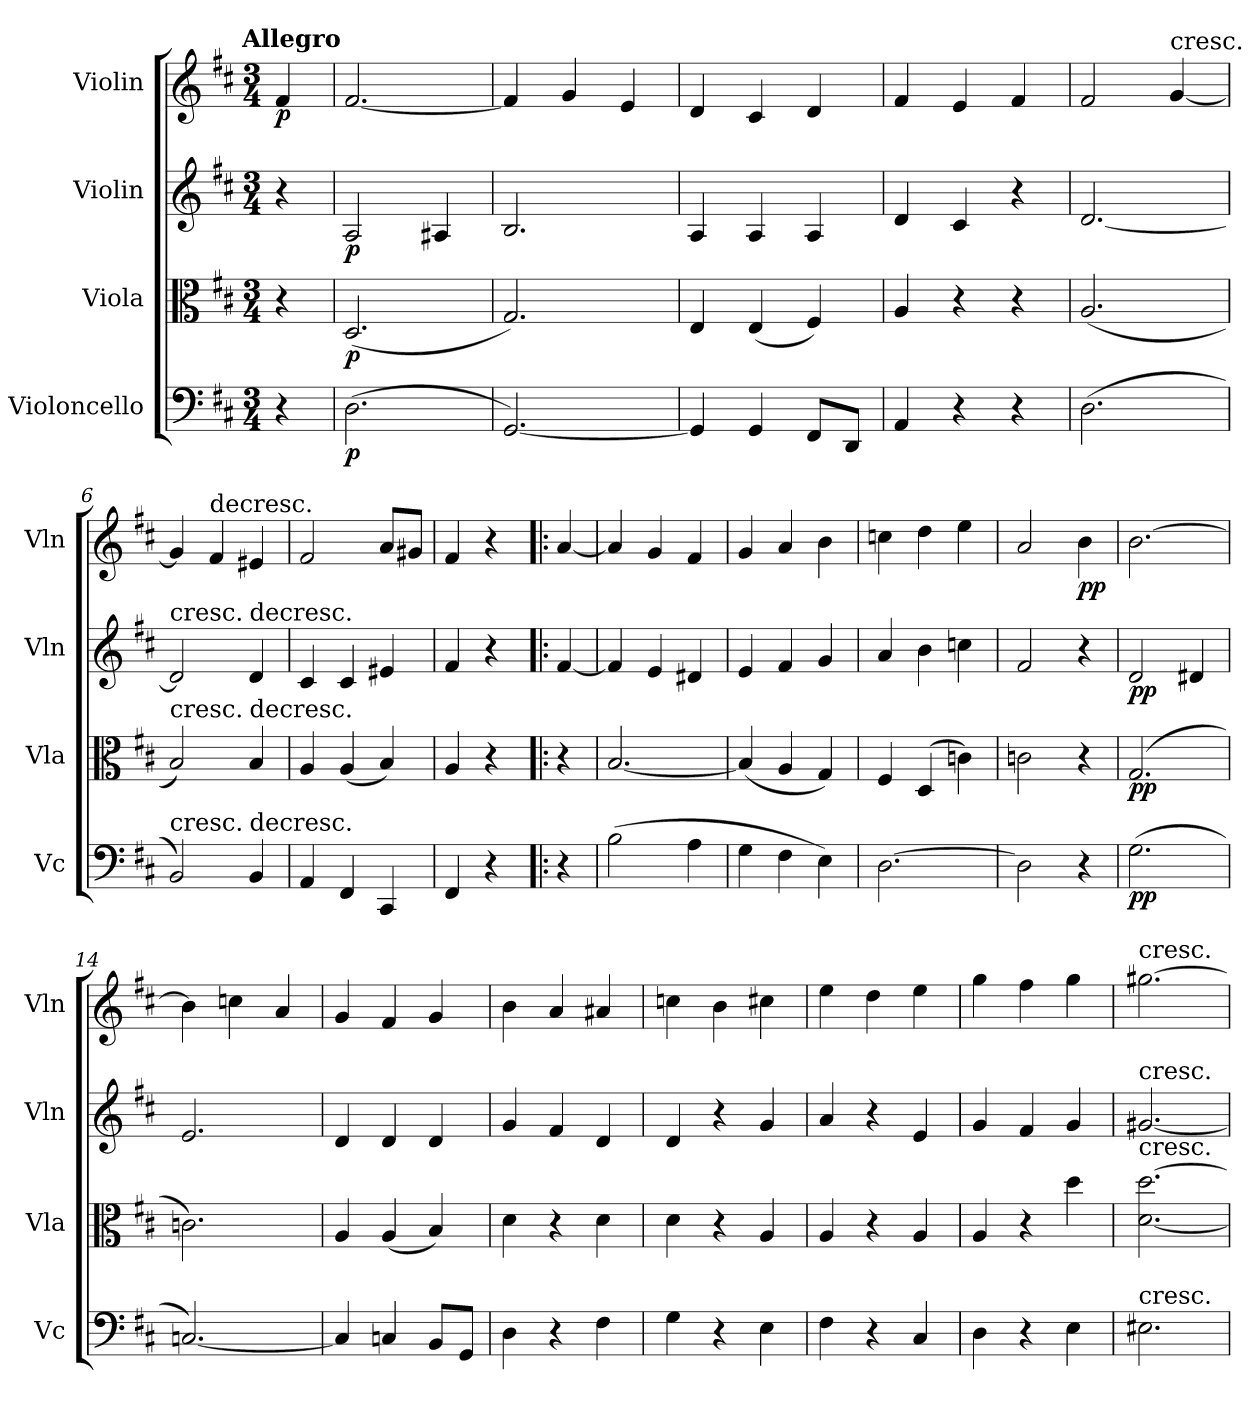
**kern	**dynam	**kern	**dynam	**kern	**dynam	**kern	**dynam
*part4	*part4	*part3	*part3	*part2	*part2	*part1	*part1
*staff4	*staff4	*staff3	*staff3	*staff2	*staff2	*staff1	*staff1
*I"Violoncello	*	*I"Viola	*	*I"Violin	*	*I"Violin	*
*I'Vc	*	*I'Vla	*	*I'Vln	*	*I'Vln	*
*clefF4	*	*clefC3	*	*clefG2	*	*clefG2	*
*k[f#c#]	*	*k[f#c#]	*	*k[f#c#]	*	*k[f#c#]	*
*D:	*	*D:	*	*D:	*	*D:	*
!!LO:TX:omd:t=Allegro
*M3/4	*	*M3/4	*	*M3/4	*	*M3/4	*
*MM152	*	*MM152	*	*MM152	*	*MM152	*
=	=	=	=	=	=	=	=
4r	.	4r	.	4r	.	4f#/	p
=1	=1	=1	=1	=1	=1	=1	=1
(2.D\	p	(2.D/	p	2A/	p	[2.f#/	.
.	.	.	.	4A#X/	.	.	.
=2	=2	=2	=2	=2	=2	=2	=2
[2.GG/)	.	2.G/)	.	2.B/	.	4f#/]	.
.	.	.	.	.	.	4g/	.
.	.	.	.	.	.	4e/	.
=3	=3	=3	=3	=3	=3	=3	=3
4GG/]	.	4E/	.	4A/	.	4d/	.
4GG/	.	(4E/	.	4A/	.	4c#/	.
8FF#/L	.	4F#/)	.	4A/	.	4d/	.
8DD/J	.	.	.	.	.	.	.
=4	=4	=4	=4	=4	=4	=4	=4
4AA/	.	4A/	.	4d/	.	4f#/	.
4r	.	4r	.	4c#/	.	4e/	.
4r	.	4r	.	4r	.	4f#/	.
=5	=5	=5	=5	=5	=5	=5	=5
(2.D\	.	(2.A/	.	[2.d/	.	2f#/	.
!	!	!	!	!	!	!LO:TX:t=cresc.	!
.	.	.	.	.	.	[4g/	.
=6	=6	=6	=6	=6	=6	=6	=6
!	!	!	!	!LO:TX:t=cresc.	!	!	!
!	!	!LO:TX:t=cresc.	!	!	!	!	!
!LO:TX:t=cresc.	!	!	!	!	!	!	!
2BB/)	.	2B/)	.	2d/]	.	4g/]	.
!	!	!	!	!	!	!LO:TX:t=decresc.	!
.	.	.	.	.	.	4f#/	.
!	!	!	!	!LO:TX:t=decresc.	!	!	!
!	!	!LO:TX:t=decresc.	!	!	!	!	!
!LO:TX:t=decresc.	!	!	!	!	!	!	!
4BB/	.	4B/	.	4d/	.	4e#X/	.
=7	=7	=7	=7	=7	=7	=7	=7
4AA/	.	4A/	.	4c#/	.	2f#/	.
4FF#/	.	(4A/	.	4c#/	.	.	.
4CC#/	.	4B/)	.	4e#X/	.	8a/L	.
.	.	.	.	.	.	8g#X/J	.
=8	=8	=8	=8	=8	=8	=8	=8
4FF#/	.	4A/	.	4f#/	.	4f#/	.
4r	.	4r	.	4r	.	4r	.
=!|:	=!|:	=!|:	=!|:	=!|:	=!|:	=!|:	=!|:
4r	.	4r	.	[4f#/	.	[4a/	.
=9	=9	=9	=9	=9	=9	=9	=9
(2B\	.	[2.B/	.	4f#/]	.	4a/]	.
.	.	.	.	4e/	.	4g/	.
4A\	.	.	.	4d#X/	.	4f#/	.
=10	=10	=10	=10	=10	=10	=10	=10
4G\	.	(4B/]	.	4e/	.	4g/	.
4F#\	.	4A/	.	4f#/	.	4a/	.
4E\)	.	4G/)	.	4g/	.	4b\	.
=11	=11	=11	=11	=11	=11	=11	=11
[2.D\	.	4F#/	.	4a/	.	4ccn\	.
.	.	(4D/	.	4b\	.	4dd\	.
.	.	4cn\)	.	4ccn\	.	4ee\	.
=12	=12	=12	=12	=12	=12	=12	=12
2D\]	.	2cn\	.	2f#/	.	2a/	.
4r	.	4r	.	4r	.	4b\	pp
=13	=13	=13	=13	=13	=13	=13	=13
(2.G\	pp	(2.G/	pp	2d/	pp	[2.b\	.
.	.	.	.	4d#X/	.	.	.
=14	=14	=14	=14	=14	=14	=14	=14
[2.Cn/)	.	2.cn\)	.	2.e/	.	4b\]	.
.	.	.	.	.	.	4ccn\	.
.	.	.	.	.	.	4a/	.
=15	=15	=15	=15	=15	=15	=15	=15
4C/]	.	4A/	.	4d/	.	4g/	.
4Cn/	.	(4A/	.	4d/	.	4f#/	.
8BB/L	.	4B/)	.	4d/	.	4g/	.
8GG/J	.	.	.	.	.	.	.
=16	=16	=16	=16	=16	=16	=16	=16
4D\	.	4d\	.	4g/	.	4b\	.
4r	.	4r	.	4f#/	.	4a/	.
4F#\	.	4d\	.	4d/	.	4a#X/	.
=17	=17	=17	=17	=17	=17	=17	=17
4G\	.	4d\	.	4d/	.	4ccn\	.
4r	.	4r	.	4r	.	4b\	.
4E\	.	4A/	.	4g/	.	4cc#X\	.
=18	=18	=18	=18	=18	=18	=18	=18
4F#\	.	4A/	.	4a/	.	4ee\	.
4r	.	4r	.	4r	.	4dd\	.
4C#/	.	4A/	.	4e/	.	4ee\	.
=19	=19	=19	=19	=19	=19	=19	=19
4D\	.	4A/	.	4g/	.	4gg\	.
4r	.	4r	.	4f#/	.	4ff#\	.
4E\	.	4dd\	.	4g/	.	4gg\	.
=20	=20	=20	=20	=20	=20	=20	=20
!	!	!	!	!	!	!LO:TX:t=cresc.	!
!	!	!	!	!LO:TX:t=cresc.	!	!	!
!	!	!LO:TX:t=cresc.	!	!	!	!	!
!LO:TX:t=cresc.	!	!	!	!	!	!	!
2.E#X\	.	[2.d\ [2.dd\	.	[2.g#X/	.	[2.gg#X\	.
=	=	=	=	=	=	=	=
*-	*-	*-	*-	*-	*-	*-	*-
